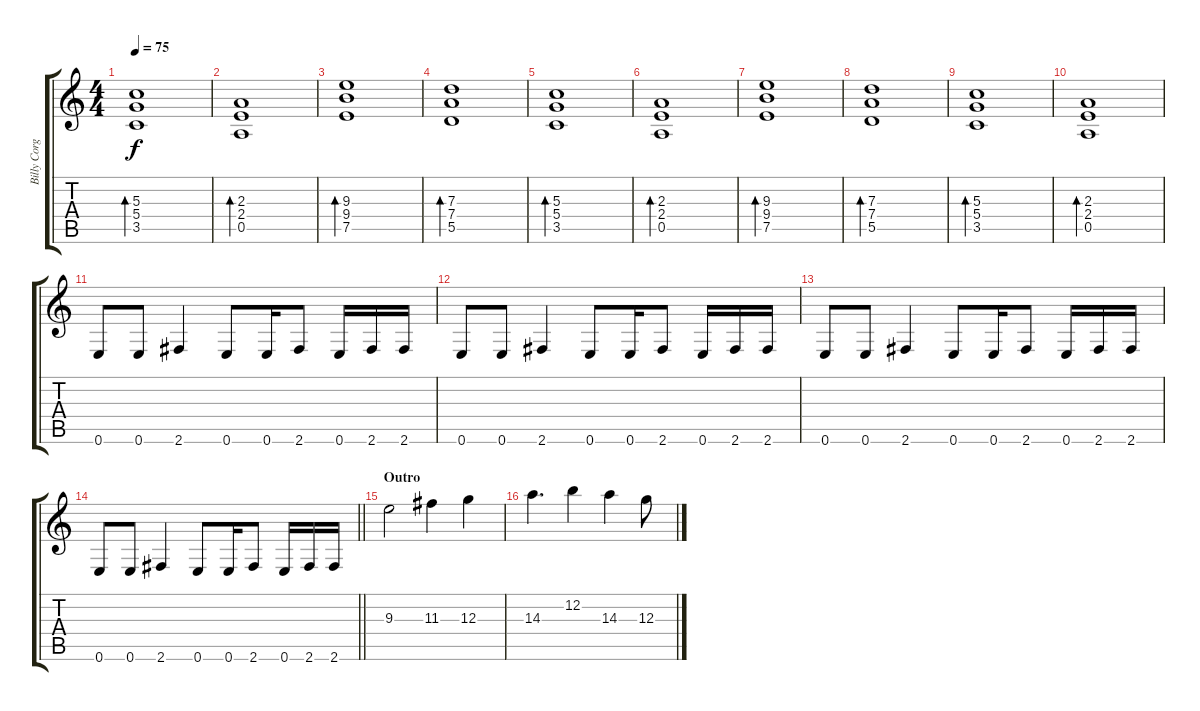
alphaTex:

\track ("Billy Corgan (Rhythm Guitar)" "Billy Corg") {instrument overdrivenguitar}
\staff {score tabs}
\tuning (E4 B3 G3 D3 A2 E2) {hide}
\ts (4 4)
\tempo 75
\clef g2
\ks c
(5.3 5.4 3.5).1{bd 240 dy f} |
(2.3 2.4 0.5).1{bd 240} |
(9.3 9.4 7.5).1{bd 240} |
(7.3 7.4 5.5).1{bd 240} |
(5.3 5.4 3.5).1{bd 240} |
(2.3 2.4 0.5).1{bd 240} |
(9.3 9.4 7.5).1{bd 240} |
(7.3 7.4 5.5).1{bd 240} |
(5.3 5.4 3.5).1{bd 240} |
(2.3 2.4 0.5).1{bd 240} |
0.6.8 0.6.8 2.6.4 0.6.8 0.6.16 2.6.8 0.6.16 2.6.16 2.6.16 |
0.6.8 0.6.8 2.6.4 0.6.8 0.6.16 2.6.8 0.6.16 2.6.16 2.6.16 |
0.6.8 0.6.8 2.6.4 0.6.8 0.6.16 2.6.8 0.6.16 2.6.16 2.6.16 |
\barLineRight lightlight
0.6.8 0.6.8 2.6.4 0.6.8 0.6.16 2.6.8 0.6.16 2.6.16 2.6.16 |
\section ("" "Outro")
9.3.2 11.3.4 12.3.4 |
14.3.4{d} 12.2.4 14.3.4 12.3.8
